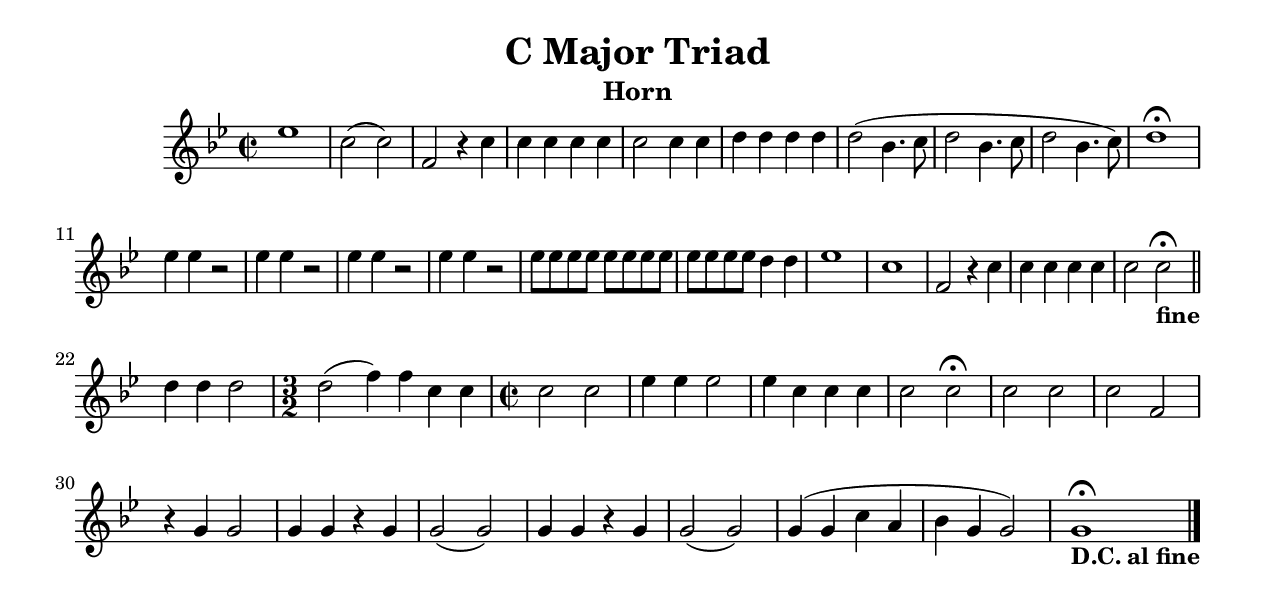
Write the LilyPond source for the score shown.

\version "2.14"

\include "common.lyi"
alto = \relative c' {
  \time 2/2
  \key c \major

  \repeat volta 1 {
    % bar 1
    f1 | d2( d2) | g,2 r4 d'4 | d4 d4 d4 d4 | 
    d2 d4 d4 | e4 e4 e4 e4 | 
    e2( c4. d8 | e2 c4. d8  | e2 c4. d8 ) | 
    e1\fermata |

    % bar 11
    f4 f4 r2 | f4 f4 r2 | f4 f4 r2 | f4 f4 r2 |
    f8 f8 f8 f8 f8 f8 f8 f8 | f8 f8 f8 f8 e4 e4 |
  }

  \repeat volta 1 {
    % bar 17
    f1 | d1 | g,2 r4 d'4 | d4 d4 d4 d4 | d2 d2\fermata _ \markup { \bold "fine" } \bar "||" | \break

    % bar 22
    e4 e4 e2 | \time 3/2 e2( g4) g4 d4 d4 | \time 2/2 d2 d2 |
    f4 f4 f2 | f4 d4 d4 d4 | d2 d2\fermata |
  }

  % bar 28
  d2 d2 | d2 g,2 | r4 a4 a2 | a4 a4 r4 a4 |
  a2( a2) | a4 a4 r4 a4 | a2( a2) | a4( a4 d4 b4 | c4 a4 a2 ) | a1\fermata _ \markup { \bold "D.C. al fine" } \bar "|." 
}


instrument = "Horn"

notes = \transpose c bes \alto

\version "2.11.57"

\include "common.lyi"

\paper
{
  #(set-paper-size "letter")
  %first-page-number = 2
  %#(define page-breaking ly:minimal-breaking)
  %#(define page-breaking ly:page-turn-breaking)
  ragged-last-bottom = ##t
  left-margin = 0.5\in
  line-width = 7.5\in
  bottom-margin = 0.5\in
  top-margin = 0.5\in
}

\book
{
  \include "header.lyi"
  \score
  {
    \new Staff %\with { \consists "Page_turn_engraver" }
    {
      \override Score.PaperColumn #'keep-inside-line = ##t
      \override Score.NonMusicalPaperColumn #'keep-inside-line = ##t
      \set Score.skipBars = ##t
      << \notes \outline >>
    }
  }
}

